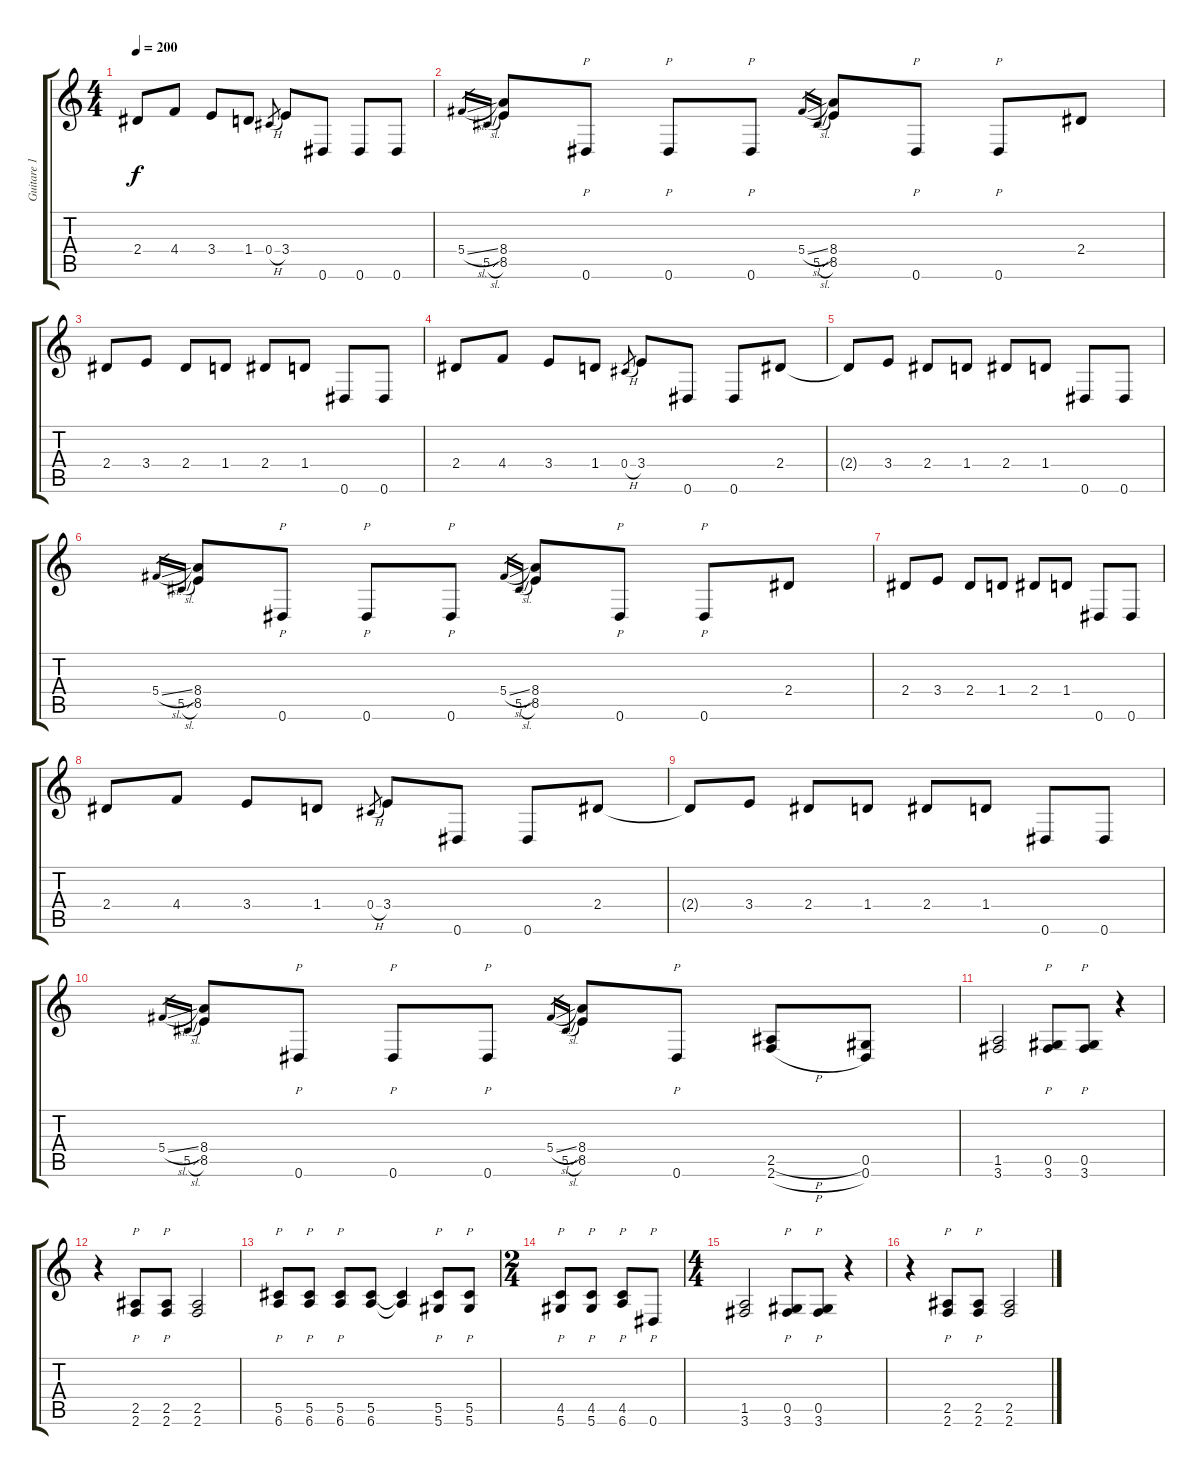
\track ("Guitare 1" "Guitare 1") {instrument distortionguitar}
\staff {score tabs}
\tuning (Eb4 Bb3 Gb3 Db3 Ab2 Eb2) {hide}
\ts (4 4)
\tempo 200
\clef g2
\ks c
2.4.8{dy f} 4.4.8 3.4.8 1.4.8 0.4{h}.8{gr} 3.4.8 0.6.8 0.6.8 0.6.8 |
5.4{sl}.16{gr} 5.5{sl}.16{gr} (8.4 8.5).8 0.6.8{p} 0.6.8{p} 0.6.8{p} 5.4{sl}.16{gr} 5.5{sl}.16{gr} (8.4 8.5).8 0.6.8{p} 0.6.8{p} 2.4.8 |
2.4.8 3.4.8 2.4.8 1.4.8 2.4.8 1.4.8 0.6.8 0.6.8 |
2.4.8 4.4.8 3.4.8 1.4.8 0.4{h}.8{gr} 3.4.8 0.6.8 0.6.8 2.4.8 |
2.4{t}.8 3.4.8 2.4.8 1.4.8 2.4.8 1.4.8 0.6.8 0.6.8 |
5.4{sl}.16{gr} 5.5{sl}.16{gr} (8.4 8.5).8 0.6.8{p} 0.6.8{p} 0.6.8{p} 5.4{sl}.16{gr} 5.5{sl}.16{gr} (8.4 8.5).8 0.6.8{p} 0.6.8{p} 2.4.8 |
2.4.8 3.4.8 2.4.8 1.4.8 2.4.8 1.4.8 0.6.8 0.6.8 |
2.4.8 4.4.8 3.4.8 1.4.8 0.4{h}.8{gr} 3.4.8 0.6.8 0.6.8 2.4.8 |
2.4{t}.8 3.4.8 2.4.8 1.4.8 2.4.8 1.4.8 0.6.8 0.6.8 |
5.4{sl}.16{gr} 5.5{sl}.16{gr} (8.4 8.5).8 0.6.8{p} 0.6.8{p} 0.6.8{p} 5.4{sl}.16{gr} 5.5{sl}.16{gr} (8.4 8.5).8 0.6.8{p} (2.5{h} 2.6{h}).8 (0.5 0.6).8 |
(1.5 3.6).2 (0.5 3.6).8{p} (0.5 3.6).8{p} r.4 |
r.4 (2.5 2.6).8{p} (2.5 2.6).8{p} (2.5 2.6).2 |
(5.5 6.6).8{p} (5.5 6.6).8{p} (5.5 6.6).8{p} (5.5 6.6).8 (5.5{t} 6.6{t}).4 (5.5 5.6).8{p} (5.5 5.6).8{p} |
\ts (2 4)
(4.5 5.6).8{p} (4.5 5.6).8{p} (4.5 6.6).8{p} 0.6.8{p} |
\ts (4 4)
(1.5 3.6).2 (0.5 3.6).8{p} (0.5 3.6).8{p} r.4 |
r.4 (2.5 2.6).8{p} (2.5 2.6).8{p} (2.5 2.6).2
